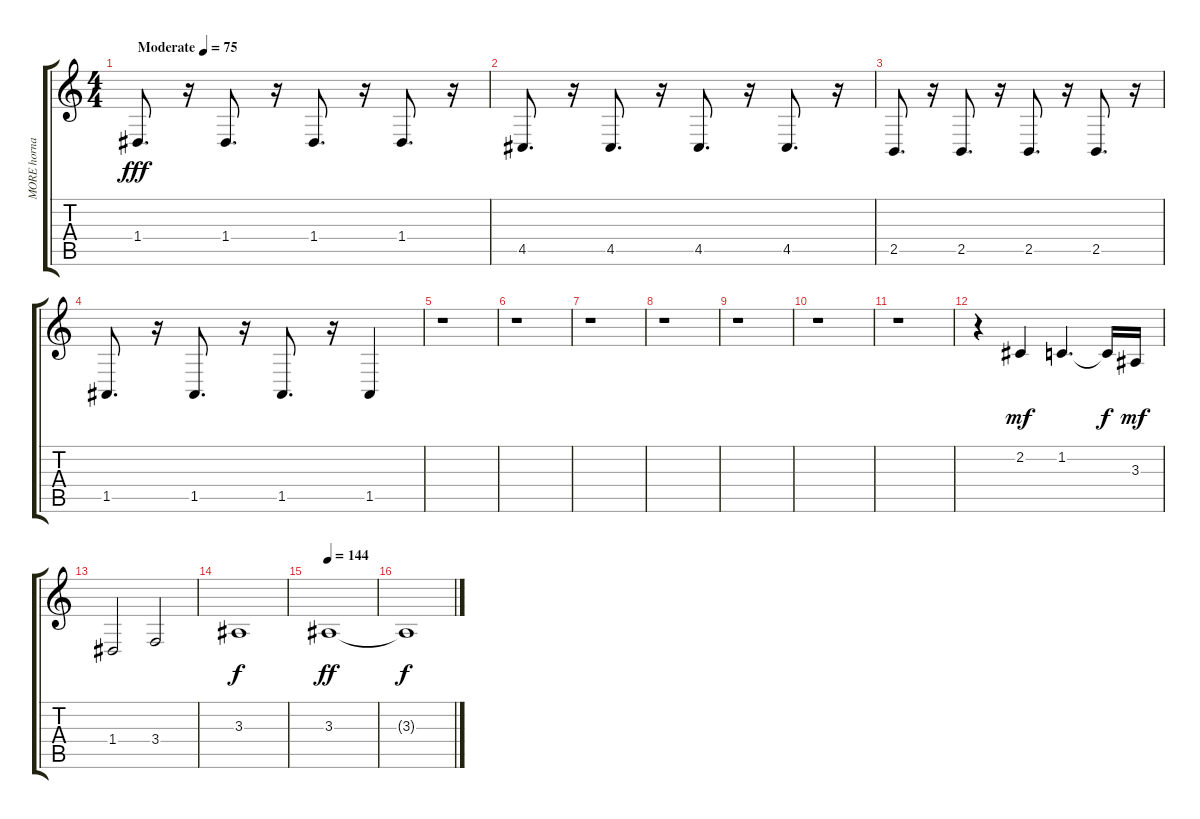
\track ("MORE hornage" "MORE horna") {instrument frenchhorn}
\staff {score tabs}
\tuning (E4 B3 G3 D3 A2 E2) {hide}
\ts (4 4)
\tempo (75 "Moderate")
\clef g2
\ks c
1.4.8{d dy fff instrument frenchhorn} r.16 1.4.8{d} r.16 1.4.8{d} r.16 1.4.8{d} r.16 |
4.5.8{d} r.16 4.5.8{d} r.16 4.5.8{d} r.16 4.5.8{d} r.16 |
2.5.8{d} r.16 2.5.8{d} r.16 2.5.8{d} r.16 2.5.8{d} r.16 |
1.5.8{d} r.16 1.5.8{d} r.16 1.5.8{d} r.16 1.5.4 |
r.1 |
r.1 |
r.1 |
r.1 |
r.1 |
r.1 |
r.1 |
r.4 2.2.4{dy mf} 1.2.4{d} 1.2{t}.16{dy f} 3.3.16{dy mf} |
1.4.2 3.4.2 |
3.3.1{dy f} |
\tempo 144
3.3.1{dy ff} |
3.3{t}.1{dy f}
